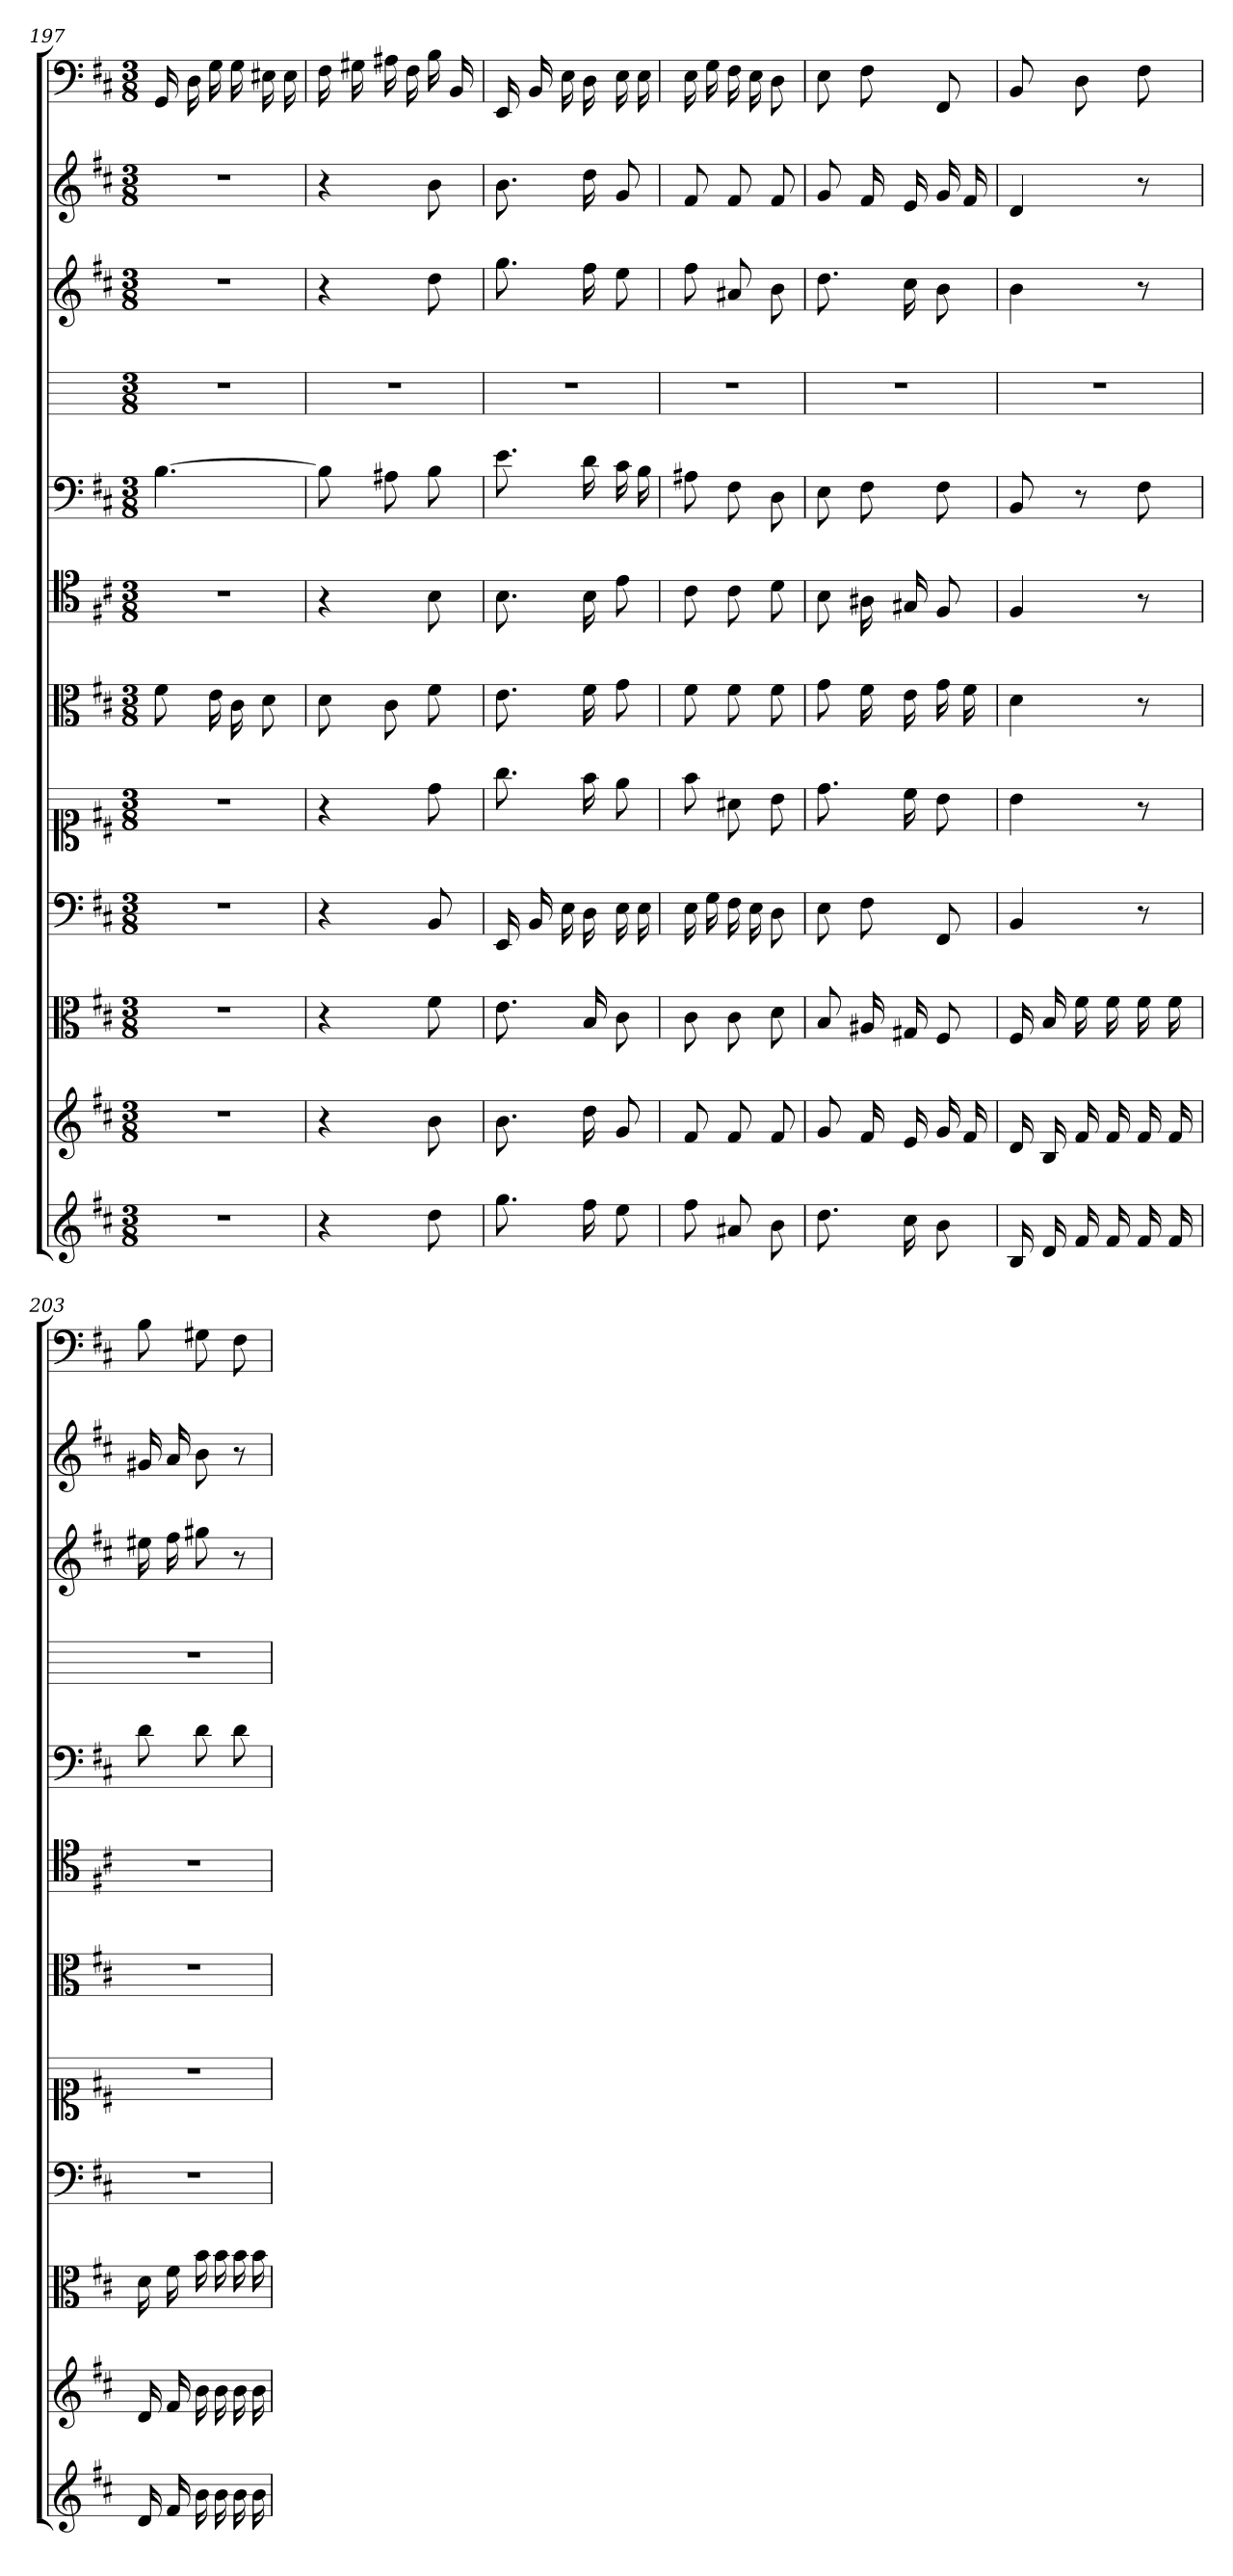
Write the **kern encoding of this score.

**kern	**kern	**kern	**kern	**kern	**kern	**kern	**kern	**kern	**kern	**kern	**kern
*part12	*part11	*part10	*part9	*part8	*part7	*part6	*part5	*part4	*part3	*part2	*part1
*staff12	*staff11	*staff10	*staff9	*staff8	*staff7	*staff6	*staff5	*staff4	*staff3	*staff2	*staff1
*	*	*clefC3	*clefF4	*clefC1	*clefC3	*clefC4	*clefF4	*	*	*	*clefF4
*k[f#c#]	*k[f#c#]	*k[f#c#]	*k[f#c#]	*k[f#c#]	*k[f#c#]	*k[f#c#]	*k[f#c#]	*k[]	*k[f#c#]	*k[f#c#]	*k[f#c#]
*D:	*D:	*D:	*D:	*D:	*D:	*D:	*D:	*	*D:	*D:	*D:
*M3/8	*M3/8	*M3/8	*M3/8	*M3/8	*M3/8	*M3/8	*M3/8	*M3/8	*M3/8	*M3/8	*M3/8
=197	=197	=197	=197	=197	=197	=197	=197	=197	=197	=197	=197
4.r	4.r	4.r	4.r	4.r	8f#	4.r	[4.B	4.r	4.r	4.r	16GG
.	.	.	.	.	.	.	.	.	.	.	16D
.	.	.	.	.	16e	.	.	.	.	.	16G
.	.	.	.	.	16c#	.	.	.	.	.	16G
.	.	.	.	.	8d	.	.	.	.	.	16E#X
.	.	.	.	.	.	.	.	.	.	.	16E#
=198	=198	=198	=198	=198	=198	=198	=198	=198	=198	=198	=198
4r	4r	4r	4r	4r	8d	4r	8B]	4.r	4r	4r	16F#
.	.	.	.	.	.	.	.	.	.	.	16G#X
.	.	.	.	.	8c#	.	8A#X	.	.	.	16A#X
.	.	.	.	.	.	.	.	.	.	.	16F#
8dd	8b	8f#	8BB	8dd	8f#	8B	8B	.	8dd	8b	16B
.	.	.	.	.	.	.	.	.	.	.	16BB
=199	=199	=199	=199	=199	=199	=199	=199	=199	=199	=199	=199
8.gg	8.b	8.e	16EE	8.gg	8.e	8.B	8.e	4.r	8.gg	8.b	16EE
.	.	.	16BB	.	.	.	.	.	.	.	16BB
.	.	.	16E	.	.	.	.	.	.	.	16E
16ff#	16dd	16B	16D	16ff#	16f#	16B	16d	.	16ff#	16dd	16D
8ee	8g	8c#	16E	8ee	8g	8e	16c#	.	8ee	8g	16E
.	.	.	16E	.	.	.	16B	.	.	.	16E
=200	=200	=200	=200	=200	=200	=200	=200	=200	=200	=200	=200
8ff#	8f#	8c#	16E	8ff#	8f#	8c#	8A#X	4.r	8ff#	8f#	16E
.	.	.	16G	.	.	.	.	.	.	.	16G
8a#X	8f#	8c#	16F#	8a#X	8f#	8c#	8F#	.	8a#X	8f#	16F#
.	.	.	16E	.	.	.	.	.	.	.	16E
8b	8f#	8d	8D	8b	8f#	8d	8D	.	8b	8f#	8D
=201	=201	=201	=201	=201	=201	=201	=201	=201	=201	=201	=201
8.dd	8g	8B	8E	8.dd	8g	8B	8E	4.r	8.dd	8g	8E
.	16f#	16A#X	8F#	.	16f#	16A#X	8F#	.	.	16f#	8F#
16cc#	16e	16G#X	.	16cc#	16e	16G#X	.	.	16cc#	16e	.
8b	16g	8F#	8FF#	8b	16g	8F#	8F#	.	8b	16g	8FF#
.	16f#	.	.	.	16f#	.	.	.	.	16f#	.
=202	=202	=202	=202	=202	=202	=202	=202	=202	=202	=202	=202
16B	16d	16F#	4BB	4b	4d	4F#	8BB	4.r	4b	4d	8BB
16d	16B	16B	.	.	.	.	.	.	.	.	.
16f#	16f#	16f#	.	.	.	.	8r	.	.	.	8D
16f#	16f#	16f#	.	.	.	.	.	.	.	.	.
16f#	16f#	16f#	8r	8r	8r	8r	8F#	.	8r	8r	8F#
16f#	16f#	16f#	.	.	.	.	.	.	.	.	.
=203	=203	=203	=203	=203	=203	=203	=203	=203	=203	=203	=203
16d	16d	16d	4.r	4.r	4.r	4.r	8d	4.r	16ee#X	16g#X	8B
16f#	16f#	16f#	.	.	.	.	.	.	16ff#	16a	.
16b	16b	16b	.	.	.	.	8d	.	8gg#X	8b	8G#X
16b	16b	16b	.	.	.	.	.	.	.	.	.
16b	16b	16b	.	.	.	.	8d	.	8r	8r	8F#
16b	16b	16b	.	.	.	.	.	.	.	.	.
=	=	=	=	=	=	=	=	=	=	=	=
*-	*-	*-	*-	*-	*-	*-	*-	*-	*-	*-	*-
